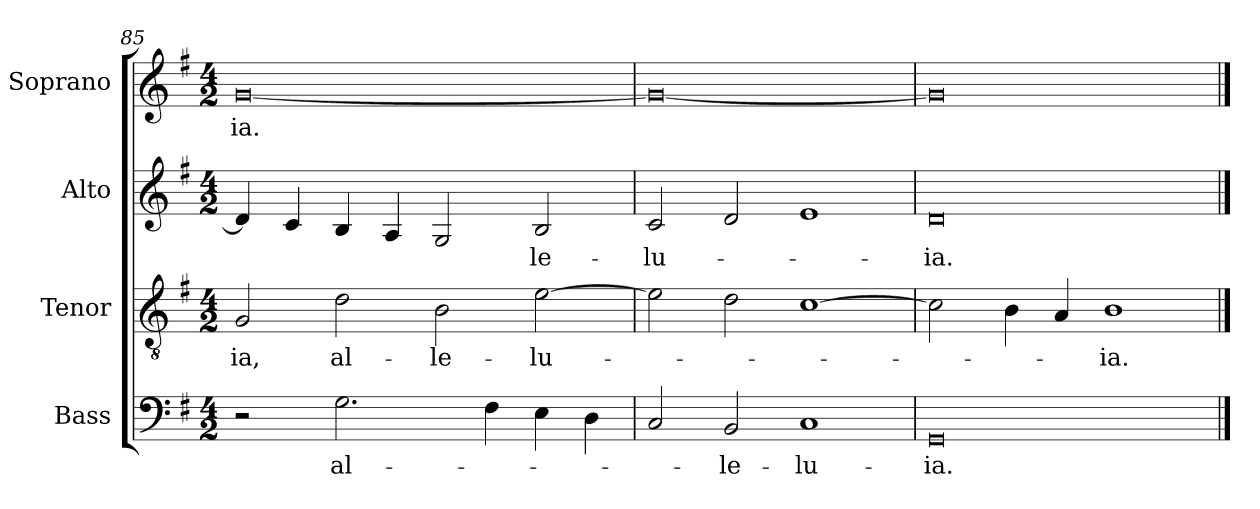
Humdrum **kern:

**kern	**text	**kern	**text	**kern	**text	**kern	**text
*part4	*part4	*part3	*part3	*part2	*part2	*part1	*part1
*staff4	*staff4	*staff3	*staff3	*staff2	*staff2	*staff1	*staff1
*I"Bass	*	*I"Tenor	*	*I"Alto	*	*I"Soprano	*
*I'B.	*	*I'T.	*	*I'A.	*	*I'S.	*
*clefF4	*	*clefGv2	*	*clefG2	*	*clefG2	*
*	*	*ITrd7c12	*	*	*	*	*
*k[f#]	*	*k[f#]	*	*k[f#]	*	*k[f#]	*
*G:	*	*G:	*	*G:	*	*G:	*
*M4/2	*	*M4/2	*	*M4/2	*	*M4/2	*
=85	=85	=85	=85	=85	=85	=85	=85
!	!	!	!LO:LY:b:color=#000000	!	!	!	!
!	!	!	!	!	!	!	!LO:LY:b:color=#000000
2r	.	2GGi/	-ia,	4di/]	.	[0gi	-ia.
.	.	.	.	4ci/	.	.	.
!	!LO:LY:b:color=#000000	!	!	!	!	!	!
!	!	!	!LO:LY:b:color=#000000	!	!	!	!
2.Gi\	al-	2Di\	al-	4Bi/	.	.	.
.	.	.	.	4Ai/	.	.	.
!	!	!	!LO:LY:b:color=#000000	!	!	!	!
.	.	2BBi\	-le-	2Gi/	.	.	.
4F#i\	.	.	.	.	.	.	.
!	!	!	!LO:LY:b:color=#000000	!	!	!	!
!	!	!	!	!	!LO:LY:b:color=#000000	!	!
4Ei\	.	[2Ei\	-lu-	2Bi/	-le-	.	.
4Di\	.	.	.	.	.	.	.
=86	=86	=86	=86	=86	=86	=86	=86
!	!	!	!	!	!LO:LY:b:color=#000000	!	!
2Ci/	.	2Ei\]	.	2ci/	-lu-	0gi_	.
!	!LO:LY:b:color=#000000	!	!	!	!	!	!
2BBi/	-le-	2Di\	.	2di/	.	.	.
!	!LO:LY:b:color=#000000	!	!	!	!	!	!
1Ci	-lu-	[1Ci	.	1ei	.	.	.
=87	=87	=87	=87	=87	=87	=87	=87
!	!LO:LY:b:color=#000000	!	!	!	!	!	!
!	!	!	!	!	!LO:LY:b:color=#000000	!	!
0GGi	-ia.	2Ci\]	.	0di	-ia.	0gi]	.
.	.	4BBi\	.	.	.	.	.
.	.	4AAi/	.	.	.	.	.
!	!	!	!LO:LY:b:color=#000000	!	!	!	!
.	.	1BBi	-ia.	.	.	.	.
==	==	==	==	==	==	==	==
*-	*-	*-	*-	*-	*-	*-	*-
